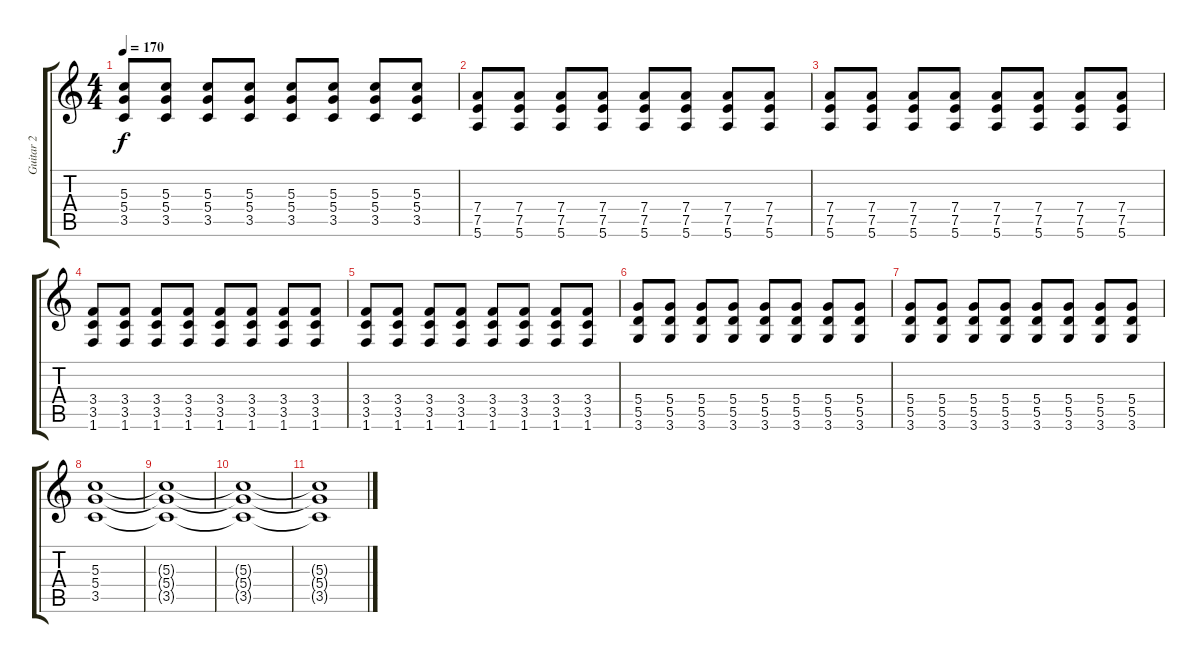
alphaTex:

\track ("Guitar 2" "Guitar 2") {instrument distortionguitar}
\staff {score tabs}
\tuning (E4 B3 G3 D3 A2 E2) {hide}
\ts (4 4)
\tempo 170
\clef g2
\ks c
(5.3 5.4 3.5).8{dy f} (5.3 5.4 3.5).8 (5.3 5.4 3.5).8 (5.3 5.4 3.5).8 (5.3 5.4 3.5).8 (5.3 5.4 3.5).8 (5.3 5.4 3.5).8 (5.3 5.4 3.5).8 |
(7.4 7.5 5.6).8 (7.4 7.5 5.6).8 (7.4 7.5 5.6).8 (7.4 7.5 5.6).8 (7.4 7.5 5.6).8 (7.4 7.5 5.6).8 (7.4 7.5 5.6).8 (7.4 7.5 5.6).8 |
(7.4 7.5 5.6).8 (7.4 7.5 5.6).8 (7.4 7.5 5.6).8 (7.4 7.5 5.6).8 (7.4 7.5 5.6).8 (7.4 7.5 5.6).8 (7.4 7.5 5.6).8 (7.4 7.5 5.6).8 |
(3.4 3.5 1.6).8 (3.4 3.5 1.6).8 (3.4 3.5 1.6).8 (3.4 3.5 1.6).8 (3.4 3.5 1.6).8 (3.4 3.5 1.6).8 (3.4 3.5 1.6).8 (3.4 3.5 1.6).8 |
(3.4 3.5 1.6).8 (3.4 3.5 1.6).8 (3.4 3.5 1.6).8 (3.4 3.5 1.6).8 (3.4 3.5 1.6).8 (3.4 3.5 1.6).8 (3.4 3.5 1.6).8 (3.4 3.5 1.6).8 |
(5.4 5.5 3.6).8 (5.4 5.5 3.6).8 (5.4 5.5 3.6).8 (5.4 5.5 3.6).8 (5.4 5.5 3.6).8 (5.4 5.5 3.6).8 (5.4 5.5 3.6).8 (5.4 5.5 3.6).8 |
(5.4 5.5 3.6).8 (5.4 5.5 3.6).8 (5.4 5.5 3.6).8 (5.4 5.5 3.6).8 (5.4 5.5 3.6).8 (5.4 5.5 3.6).8 (5.4 5.5 3.6).8 (5.4 5.5 3.6).8 |
(5.3 5.4 3.5).1 |
(5.3{t} 5.4{t} 3.5{t}).1{volume 0} |
(5.3{t} 5.4{t} 3.5{t}).1 |
(5.3{t} 5.4{t} 3.5{t}).1
